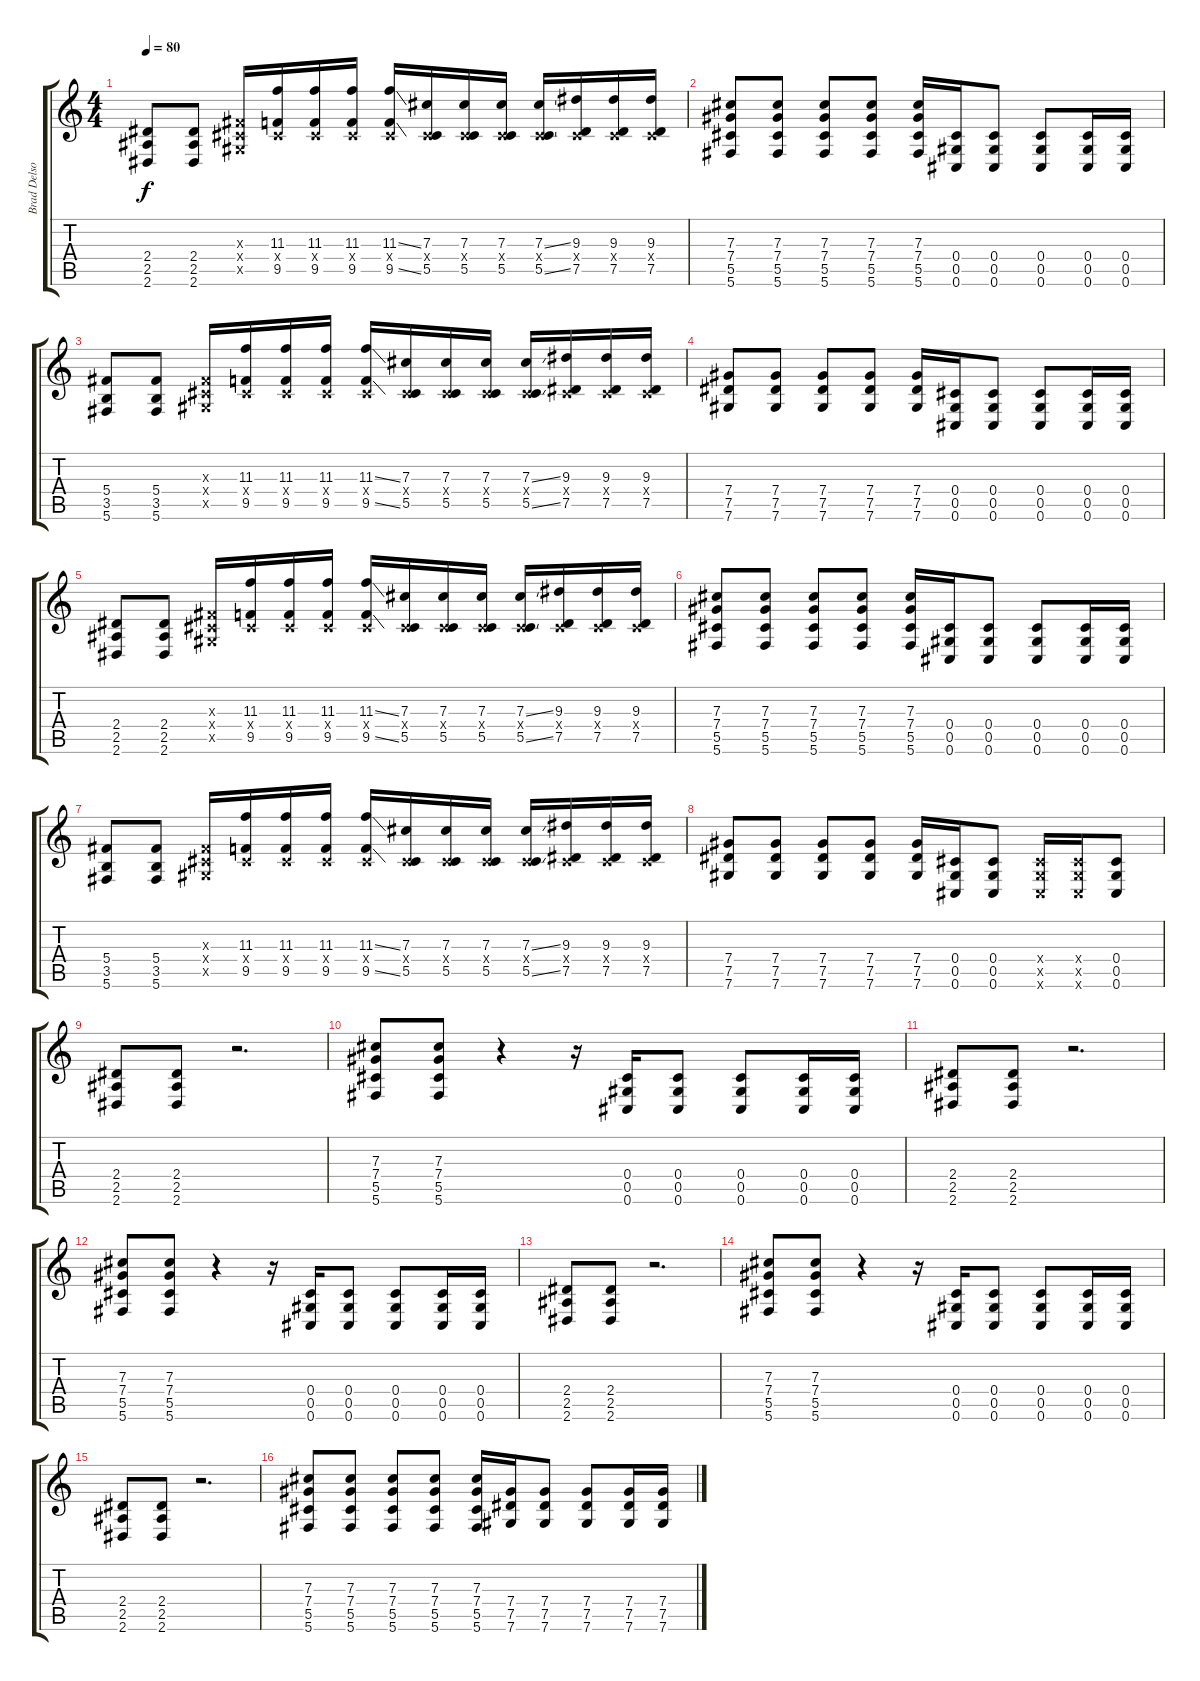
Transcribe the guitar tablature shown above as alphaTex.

\track ("Brad Delson" "Brad Delso") {instrument distortionguitar}
\staff {score tabs}
\tuning (Eb4 Bb3 Gb3 Db3 Ab2 Db2) {hide}
\ts (4 4)
\tempo 80
\clef g2
\ks c
(2.4 2.5 2.6).8{dy f} (2.4 2.5 2.6).8 (0.3{x} 0.4{x} 0.5{x}).16 (11.3 0.4{x} 9.5).16 (11.3 0.4{x} 9.5).16 (11.3 0.4{x} 9.5).16 (11.3{ss} 0.4{x} 9.5{ss}).16 (7.3 0.4{x} 5.5).16 (7.3 0.4{x} 5.5).16 (7.3 0.4{x} 5.5).16 (7.3{ss} 0.4{x} 5.5{ss}).16 (9.3 0.4{x} 7.5).16 (9.3 0.4{x} 7.5).16 (9.3 0.4{x} 7.5).16 |
(7.3 7.4 5.5 5.6).8 (7.3 7.4 5.5 5.6).8 (7.3 7.4 5.5 5.6).8 (7.3 7.4 5.5 5.6).8 (7.3 7.4 5.5 5.6).16 (0.4 0.5 0.6).16 (0.4 0.5 0.6).8 (0.4 0.5 0.6).8 (0.4 0.5 0.6).16 (0.4 0.5 0.6).16 |
(5.4 3.5 5.6).8 (5.4 3.5 5.6).8 (0.3{x} 0.4{x} 0.5{x}).16 (11.3 0.4{x} 9.5).16 (11.3 0.4{x} 9.5).16 (11.3 0.4{x} 9.5).16 (11.3{ss} 0.4{x} 9.5{ss}).16 (7.3 0.4{x} 5.5).16 (7.3 0.4{x} 5.5).16 (7.3 0.4{x} 5.5).16 (7.3{ss} 0.4{x} 5.5{ss}).16 (9.3 0.4{x} 7.5).16 (9.3 0.4{x} 7.5).16 (9.3 0.4{x} 7.5).16 |
(7.4 7.5 7.6).8 (7.4 7.5 7.6).8 (7.4 7.5 7.6).8 (7.4 7.5 7.6).8 (7.4 7.5 7.6).16 (0.4 0.5 0.6).16 (0.4 0.5 0.6).8 (0.4 0.5 0.6).8 (0.4 0.5 0.6).16 (0.4 0.5 0.6).16 |
(2.4 2.5 2.6).8 (2.4 2.5 2.6).8 (0.3{x} 0.4{x} 0.5{x}).16 (11.3 0.4{x} 9.5).16 (11.3 0.4{x} 9.5).16 (11.3 0.4{x} 9.5).16 (11.3{ss} 0.4{x} 9.5{ss}).16 (7.3 0.4{x} 5.5).16 (7.3 0.4{x} 5.5).16 (7.3 0.4{x} 5.5).16 (7.3{ss} 0.4{x} 5.5{ss}).16 (9.3 0.4{x} 7.5).16 (9.3 0.4{x} 7.5).16 (9.3 0.4{x} 7.5).16 |
(7.3 7.4 5.5 5.6).8 (7.3 7.4 5.5 5.6).8 (7.3 7.4 5.5 5.6).8 (7.3 7.4 5.5 5.6).8 (7.3 7.4 5.5 5.6).16 (0.4 0.5 0.6).16 (0.4 0.5 0.6).8 (0.4 0.5 0.6).8 (0.4 0.5 0.6).16 (0.4 0.5 0.6).16 |
(5.4 3.5 5.6).8 (5.4 3.5 5.6).8 (0.3{x} 0.4{x} 0.5{x}).16 (11.3 0.4{x} 9.5).16 (11.3 0.4{x} 9.5).16 (11.3 0.4{x} 9.5).16 (11.3{ss} 0.4{x} 9.5{ss}).16 (7.3 0.4{x} 5.5).16 (7.3 0.4{x} 5.5).16 (7.3 0.4{x} 5.5).16 (7.3{ss} 0.4{x} 5.5{ss}).16 (9.3 0.4{x} 7.5).16 (9.3 0.4{x} 7.5).16 (9.3 0.4{x} 7.5).16 |
(7.4 7.5 7.6).8 (7.4 7.5 7.6).8 (7.4 7.5 7.6).8 (7.4 7.5 7.6).8 (7.4 7.5 7.6).16 (0.4 0.5 0.6).16 (0.4 0.5 0.6).8 (0.4{x} 0.5{x} 0.6{x}).16 (0.4{x} 0.5{x} 0.6{x}).16 (0.4 0.5 0.6).8 |
(2.4 2.5 2.6).8 (2.4 2.5 2.6).8 r.2{d} |
(7.3 7.4 5.5 5.6).8 (7.3 7.4 5.5 5.6).8 r.4 r.16 (0.4 0.5 0.6).16 (0.4 0.5 0.6).8 (0.4 0.5 0.6).8 (0.4 0.5 0.6).16 (0.4 0.5 0.6).16 |
(2.4 2.5 2.6).8 (2.4 2.5 2.6).8 r.2{d} |
(7.3 7.4 5.5 5.6).8 (7.3 7.4 5.5 5.6).8 r.4 r.16 (0.4 0.5 0.6).16 (0.4 0.5 0.6).8 (0.4 0.5 0.6).8 (0.4 0.5 0.6).16 (0.4 0.5 0.6).16 |
(2.4 2.5 2.6).8 (2.4 2.5 2.6).8 r.2{d} |
(7.3 7.4 5.5 5.6).8 (7.3 7.4 5.5 5.6).8 r.4 r.16 (0.4 0.5 0.6).16 (0.4 0.5 0.6).8 (0.4 0.5 0.6).8 (0.4 0.5 0.6).16 (0.4 0.5 0.6).16 |
(2.4 2.5 2.6).8 (2.4 2.5 2.6).8 r.2{d} |
(7.3 7.4 5.5 5.6).8 (7.3 7.4 5.5 5.6).8 (7.3 7.4 5.5 5.6).8 (7.3 7.4 5.5 5.6).8 (7.3 7.4 5.5 5.6).16 (7.4 7.5 7.6).16 (7.4 7.5 7.6).8 (7.4 7.5 7.6).8 (7.4 7.5 7.6).16 (7.4 7.5 7.6).16
